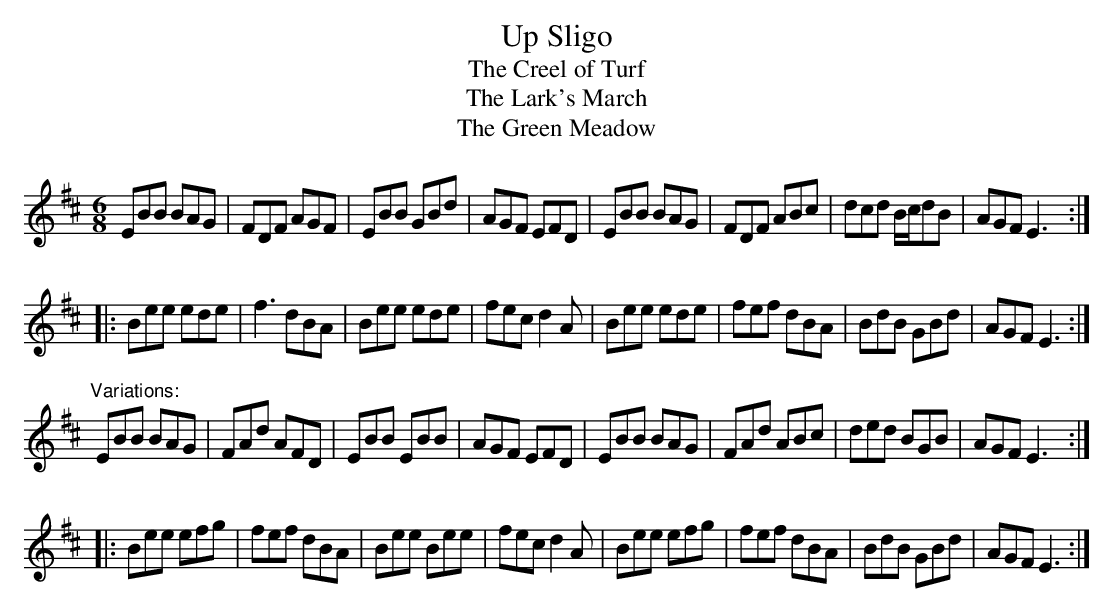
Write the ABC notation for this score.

X:1
T:Up Sligo
T:Creel of Turf, The
T:Lark's March, The
T:Green Meadow, The
M:6/8
K:Edor
EBB BAG|FDF AGF|EBB GBd|AGF EFD|EBB BAG|FDF ABc|dcd B/c/dB|AGF E3:|
|:Bee ede|f3 dBA|Bee ede|fec d2A|Bee ede|fef dBA|BdB GBd|AGF E3:|
"Variations:"
EBB BAG|FAd AFD|EBB EBB|AGF EFD|EBB BAG|FAd ABc|ded BGB|AGF E3:|
|:Bee efg|fef dBA|Bee Bee|fec d2A|Bee efg|fef dBA|BdB GBd|AGF E3:|
